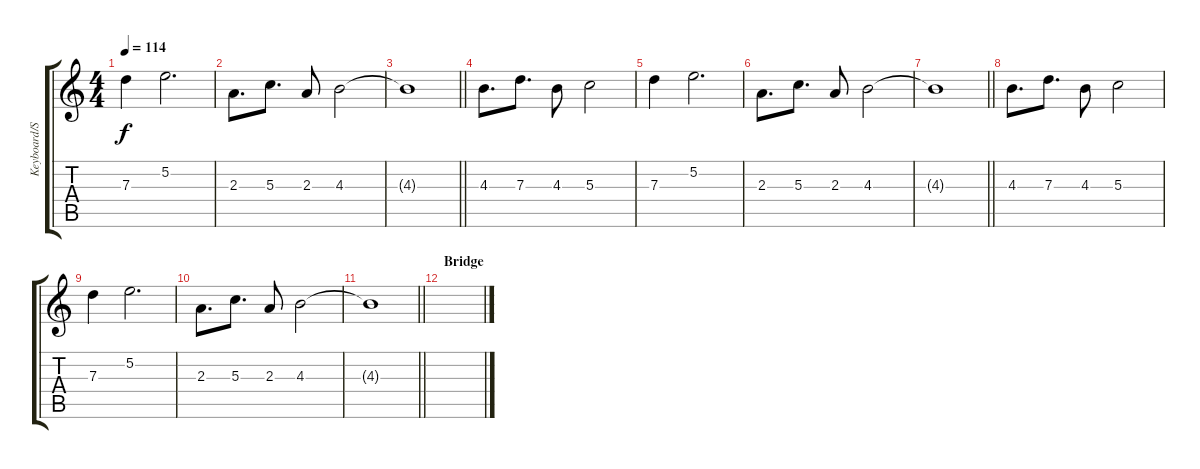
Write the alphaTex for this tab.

\track ("Keyboard/Samples" "Keyboard/S") {instrument electricguitarjazz}
\staff {score tabs}
\tuning (E4 B3 G3 D3 A2 E2) {hide}
\ts (4 4)
\tempo 114
\clef g2
\ks c
7.3.4{dy f} 5.2.2{d} |
2.3.8{d} 5.3.8{d} 2.3.8 4.3.2 |
\barLineRight lightlight
4.3{t}.1 |
4.3.8{d} 7.3.8{d} 4.3.8 5.3.2 |
7.3.4 5.2.2{d} |
2.3.8{d} 5.3.8{d} 2.3.8 4.3.2 |
\barLineRight lightlight
4.3{t}.1 |
4.3.8{d} 7.3.8{d} 4.3.8 5.3.2 |
7.3.4 5.2.2{d} |
2.3.8{d} 5.3.8{d} 2.3.8 4.3.2 |
\barLineRight lightlight
4.3{t}.1 |
\section ("" "Bridge ")
